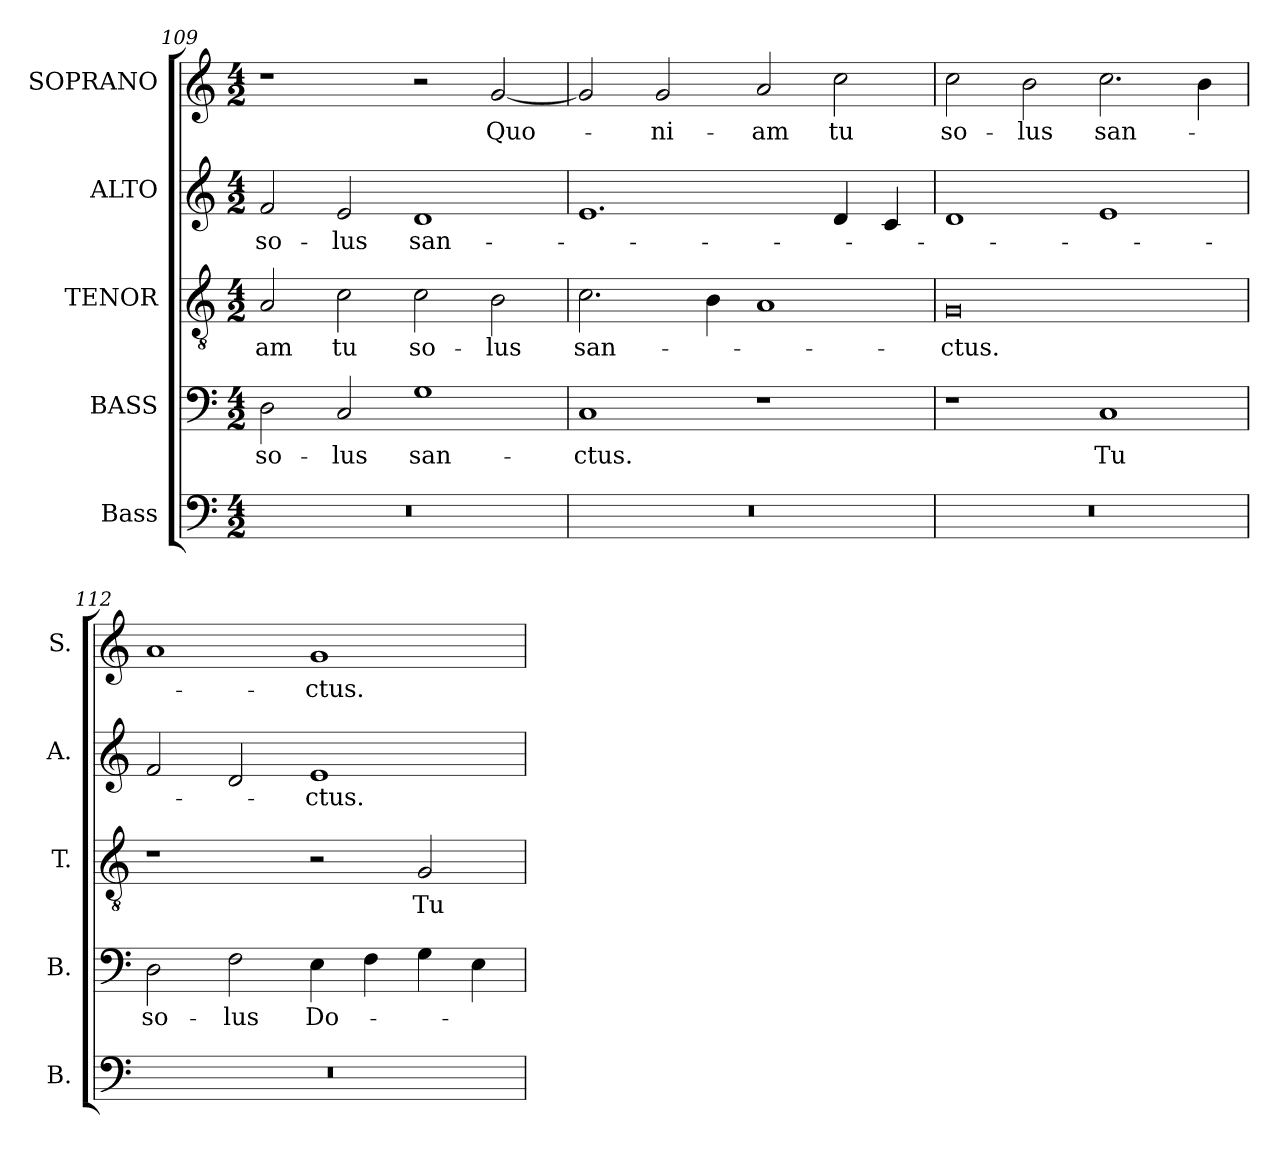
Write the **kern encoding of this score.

**kern	**kern	**text	**kern	**text	**kern	**text	**kern	**text
*part5	*part4	*part4	*part3	*part3	*part2	*part2	*part1	*part1
*staff5	*staff4	*staff4	*staff3	*staff3	*staff2	*staff2	*staff1	*staff1
*I"Bass	*I"BASS	*	*I"TENOR	*	*I"ALTO	*	*I"SOPRANO	*
*I'B.	*I'B.	*	*I'T.	*	*I'A.	*	*I'S.	*
*clefF4	*clefF4	*	*clefGv2	*	*clefG2	*	*clefG2	*
*	*	*	*ITrd7c12	*	*	*	*	*
*k[]	*k[]	*	*k[]	*	*k[]	*	*k[]	*
*C:	*C:	*	*C:	*	*C:	*	*C:	*
*M4/2	*M4/2	*	*M4/2	*	*M4/2	*	*M4/2	*
=109	=109	=109	=109	=109	=109	=109	=109	=109
!LO:N:vis=1	!	!	!	!	!	!	!	!
!	!	!LO:LY:b:color=#000000	!	!	!	!	!	!
!	!	!	!	!LO:LY:b:color=#000000	!	!	!	!
!	!	!	!	!	!	!LO:LY:b:color=#000000	!	!
0r	2Di\	so-	2AAi/	-am	2fi/	so-	1r	.
!	!	!LO:LY:b:color=#000000	!	!	!	!	!	!
!	!	!	!	!LO:LY:b:color=#000000	!	!	!	!
!	!	!	!	!	!	!LO:LY:b:color=#000000	!	!
.	2Ci/	-lus	2Ci\	tu	2ei/	-lus	.	.
!	!	!LO:LY:b:color=#000000	!	!	!	!	!	!
!	!	!	!	!LO:LY:b:color=#000000	!	!	!	!
!	!	!	!	!	!	!LO:LY:b:color=#000000	!	!
.	1Gi	san-	2Ci\	so-	1di	san-	2r	.
!	!	!	!	!LO:LY:b:color=#000000	!	!	!	!
!	!	!	!	!	!	!	!	!LO:LY:b:color=#000000
.	.	.	2BBi\	-lus	.	.	[2gi/	Quo-
=110	=110	=110	=110	=110	=110	=110	=110	=110
!LO:N:vis=1	!	!	!	!	!	!	!	!
!	!	!LO:LY:b:color=#000000	!	!	!	!	!	!
!	!	!	!	!LO:LY:b:color=#000000	!	!	!	!
0r	1Ci	-ctus.	2.Ci\	san-	1.ei	.	2gi/]	.
!	!	!	!	!	!	!	!	!LO:LY:b:color=#000000
.	.	.	.	.	.	.	2gi/	-ni-
.	.	.	4BBi\	.	.	.	.	.
!	!	!	!	!	!	!	!	!LO:LY:b:color=#000000
.	1r	.	1AAi	.	.	.	2ai/	-am
!	!	!	!	!	!	!	!	!LO:LY:b:color=#000000
.	.	.	.	.	4di/	.	2cci\	tu
.	.	.	.	.	4ci/	.	.	.
=111	=111	=111	=111	=111	=111	=111	=111	=111
!LO:N:vis=1	!	!	!	!	!	!	!	!
!	!	!	!	!LO:LY:b:color=#000000	!	!	!	!
!	!	!	!	!	!	!	!	!LO:LY:b:color=#000000
0r	1r	.	0GGi	-ctus.	1di	.	2cci\	so-
!	!	!	!	!	!	!	!	!LO:LY:b:color=#000000
.	.	.	.	.	.	.	2bi\	-lus
!	!	!LO:LY:b:color=#000000	!	!	!	!	!	!
!	!	!	!	!	!	!	!	!LO:LY:b:color=#000000
.	1Ci	Tu	.	.	1ei	.	2.cci\	san-
.	.	.	.	.	.	.	4bi\	.
=112	=112	=112	=112	=112	=112	=112	=112	=112
!LO:N:vis=1	!	!	!	!	!	!	!	!
!	!	!LO:LY:b:color=#000000	!	!	!	!	!	!
0r	2Di\	so-	1r	.	2fi/	.	1ai	.
!	!	!LO:LY:b:color=#000000	!	!	!	!	!	!
.	2Fi\	-lus	.	.	2di/	.	.	.
!	!	!LO:LY:b:color=#000000	!	!	!	!	!	!
!	!	!	!	!	!	!LO:LY:b:color=#000000	!	!
!	!	!	!	!	!	!	!	!LO:LY:b:color=#000000
.	4Ei\	Do-	2r	.	1ei	-ctus.	1gi	-ctus.
.	4Fi\	.	.	.	.	.	.	.
!	!	!	!	!LO:LY:b:color=#000000	!	!	!	!
.	4Gi\	.	2GGi/	Tu	.	.	.	.
.	4Ei\	.	.	.	.	.	.	.
=	=	=	=	=	=	=	=	=
*-	*-	*-	*-	*-	*-	*-	*-	*-
